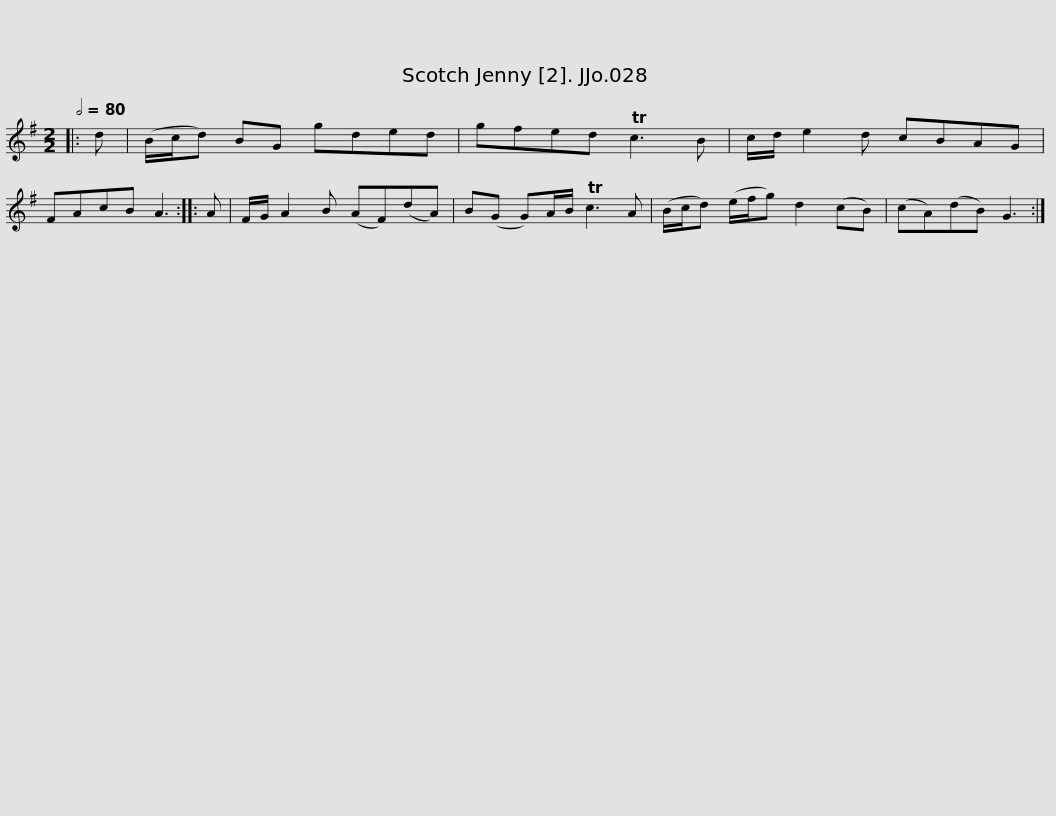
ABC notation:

X:1
L:1/8
Q:1/2=80
M:2/2
I:linebreak $
K:G
V:1 treble
V:1
|: d | (B/c/d) BG gded | gfed Tc3 B | c/d/ e2 d cBAG | FAcB A3 :: %5
 A | F/G/ A2 B (AF)(dA) |$ B(G G)A/B/ Tc3 A | (B/c/d) (e/f/g) d2 (cB) | (cA)(dB) G3 :| %10
